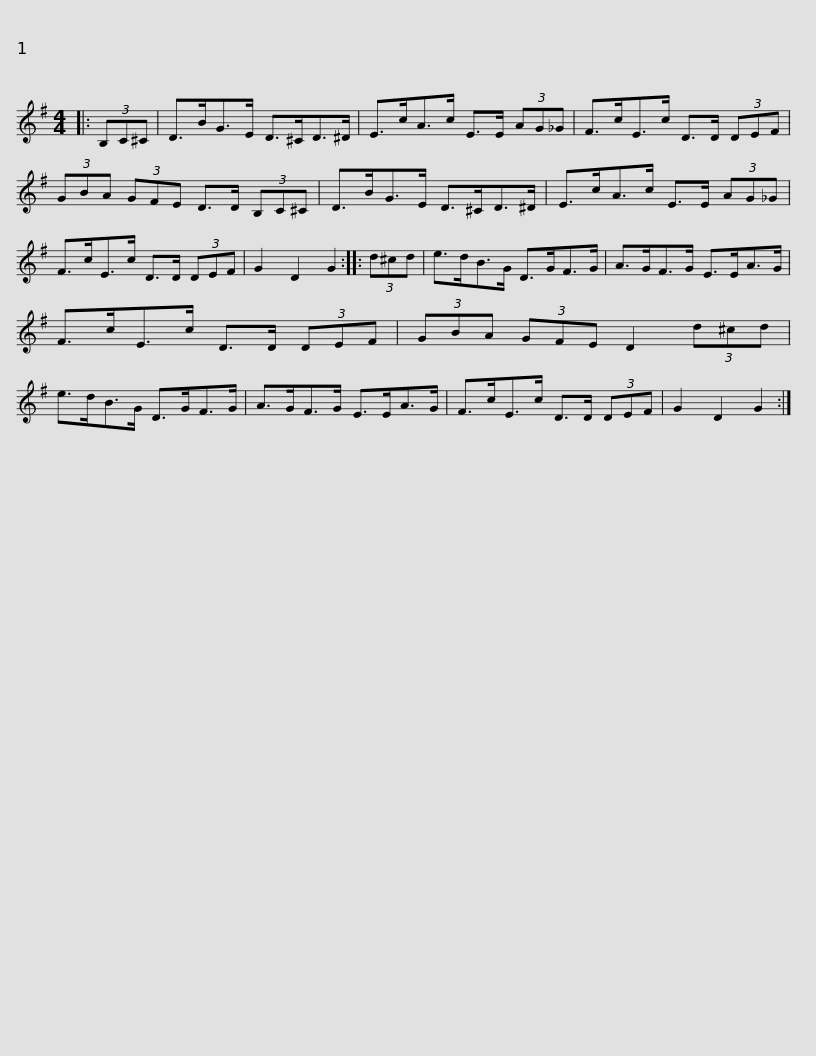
X:1
L:1/8
M:4/4
I:linebreak $
K:G
V:1 treble
V:1
|: (3B,C^C | D>BG>E D>^CD>^D | E>cA>c E>E (3AG_G | F>cE>c D>D (3DEF |$ (3GBA (3GFE D>D (3B,C^C | %5
 D>BG>E D>^CD>^D | E>cA>c E>E (3AG_G | F>cE>c D>D (3DEF |$ G2 D2 G2 :: (3d^cd | %10
 e>dB>G D>GF>G | A>GF>G E>EA>G | F>cE>c D>D (3DEF |$ (3GBA (3GFE D2 (3d^cd | e>dB>G D>GF>G | %15
 A>GF>G E>EA>G | F>cE>c D>D (3DEF | G2 D2 G2 :| %18
